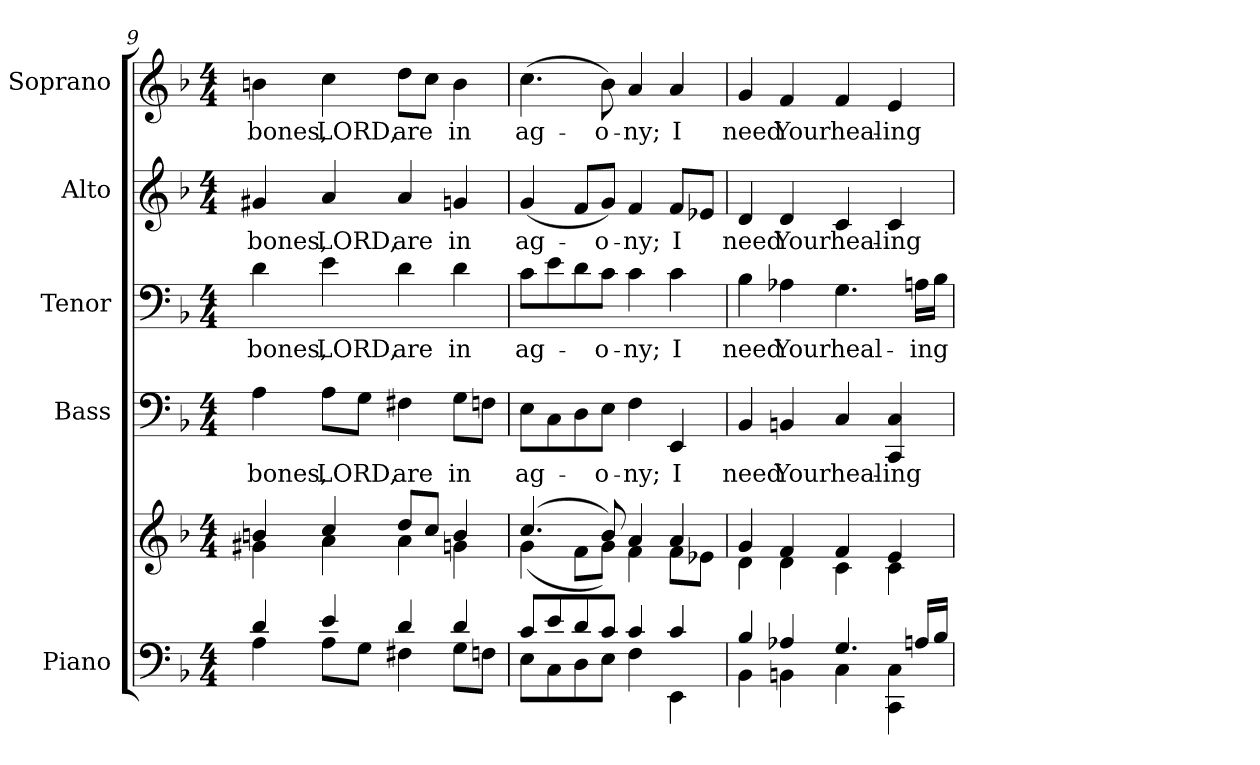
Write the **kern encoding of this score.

**kern	**kern	**kern	**text	**kern	**text	**kern	**text	**kern	**text
*part5	*part5	*part4	*part4	*part3	*part3	*part2	*part2	*part1	*part1
*staff6	*staff5	*staff4	*staff4	*staff3	*staff3	*staff2	*staff2	*staff1	*staff1
*I"Piano	*	*I"Bass	*	*I"Tenor	*	*I"Alto	*	*I"Soprano	*
*I'Pno.	*	*I'B.	*	*I'T.	*	*I'A.	*	*I'S.	*
!!LO:PB:g=z
*clefF4	*clefG2	*clefF4	*	*clefF4	*	*clefG2	*	*clefG2	*
*k[b-]	*k[b-]	*k[b-]	*	*k[b-]	*	*k[b-]	*	*k[b-]	*
*F:	*F:	*F:	*	*F:	*	*F:	*	*F:	*
*M4/4	*M4/4	*M4/4	*	*M4/4	*	*M4/4	*	*M4/4	*
=9	=9	=9	=9	=9	=9	=9	=9	=9	=9
*^	*^	*	*	*	*	*	*	*	*
!	!	!	!	!	!LO:LY:b:color=#000000	!	!	!	!	!	!
!	!	!	!	!	!	!	!LO:LY:b:color=#000000	!	!	!	!
!	!	!	!	!	!	!	!	!	!LO:LY:b:color=#000000	!	!
!	!	!	!	!	!	!	!	!	!	!	!LO:LY:b:color=#000000
4di/	4Ai\	4bni/	4g#Xi\	4Ai\	bones,	4di\	bones,	4g#Xi/	bones,	4bni\	bones,
!	!	!	!	!	!LO:LY:b:color=#000000	!	!	!	!	!	!
!	!	!	!	!	!	!	!LO:LY:b:color=#000000	!	!	!	!
!	!	!	!	!	!	!	!	!	!LO:LY:b:color=#000000	!	!
!	!	!	!	!	!	!	!	!	!	!	!LO:LY:b:color=#000000
4ei/	8Ai\L	4cci/	4ai\	8Ai\L	LORD,	4ei\	LORD,	4ai/	LORD,	4cci\	LORD,
.	8Gi\J	.	.	8Gi\J	.	.	.	.	.	.	.
!	!	!	!	!	!LO:LY:b:color=#000000	!	!	!	!	!	!
!	!	!	!	!	!	!	!LO:LY:b:color=#000000	!	!	!	!
!	!	!	!	!	!	!	!	!	!LO:LY:b:color=#000000	!	!
!	!	!	!	!	!	!	!	!	!	!	!LO:LY:b:color=#000000
4di/	4F#Xi\	8ddi/L	4ai\	4F#Xi\	are	4di\	are	4ai/	are	8ddi\L	are
.	.	8cci/J	.	.	.	.	.	.	.	8cci\J	.
!	!	!	!	!	!LO:LY:b:color=#000000	!	!	!	!	!	!
!	!	!	!	!	!	!	!LO:LY:b:color=#000000	!	!	!	!
!	!	!	!	!	!	!	!	!	!LO:LY:b:color=#000000	!	!
!	!	!	!	!	!	!	!	!	!	!	!LO:LY:b:color=#000000
4di/	8Gi\L	4bi/	4gni\	8Gi\L	in	4di\	in	4gni/	in	4bi\	in
.	8Fni\J	.	.	8Fni\J	.	.	.	.	.	.	.
=10	=10	=10	=10	=10	=10	=10	=10	=10	=10	=10	=10
!	!	!	!	!	!LO:LY:b:color=#000000	!	!	!	!	!	!
!	!	!	!	!	!	!	!LO:LY:b:color=#000000	!	!	!	!
!	!	!	!	!	!	!	!	!	!LO:LY:b:color=#000000	!	!
!	!	!	!	!	!	!	!	!	!	!	!LO:LY:b:color=#000000
8ci/L	8Ei\L	(4.cci/	(4gi\	8Ei\L	ag-	8ci\L	ag-	(4gi/	ag-	(4.cci\	ag-
8ei/	8Ci\	.	.	8Ci\	.	8ei\	.	.	.	.	.
8di/	8Di\	.	8fi\L	8Di\	.	8di\	.	8fi/L	.	.	.
!	!	!	!	!	!LO:LY:b:color=#000000	!	!	!	!	!	!
!	!	!	!	!	!	!	!LO:LY:b:color=#000000	!	!	!	!
!	!	!	!	!	!	!	!	!	!LO:LY:b:color=#000000	!	!
!	!	!	!	!	!	!	!	!	!	!	!LO:LY:b:color=#000000
8ci/J	8Ei\J	8b-i/)	8gi\J)	8Ei\J	-o-	8ci\J	-o-	8gi/J)	-o-	8b-i\)	-o-
!	!	!	!	!	!LO:LY:b:color=#000000	!	!	!	!	!	!
!	!	!	!	!	!	!	!LO:LY:b:color=#000000	!	!	!	!
!	!	!	!	!	!	!	!	!	!LO:LY:b:color=#000000	!	!
!	!	!	!	!	!	!	!	!	!	!	!LO:LY:b:color=#000000
4ci/	4Fi\	4ai/	4fi\	4Fi\	-ny;	4ci\	-ny;	4fi/	-ny;	4ai/	-ny;
!	!	!	!	!	!LO:LY:b:color=#000000	!	!	!	!	!	!
!	!	!	!	!	!	!	!LO:LY:b:color=#000000	!	!	!	!
!	!	!	!	!	!	!	!	!	!LO:LY:b:color=#000000	!	!
!	!	!	!	!	!	!	!	!	!	!	!LO:LY:b:color=#000000
4ci/	4EEi\	4ai/	8fi\L	4EEi/	I	4ci\	I	8fi/L	I	4ai/	I
.	.	.	8e-Xi\J	.	.	.	.	8e-Xi/J	.	.	.
!!LO:PB:g=z
=11	=11	=11	=11	=11	=11	=11	=11	=11	=11	=11	=11
!	!	!	!	!	!LO:LY:b:color=#000000	!	!	!	!	!	!
!	!	!	!	!	!	!	!LO:LY:b:color=#000000	!	!	!	!
!	!	!	!	!	!	!	!	!	!LO:LY:b:color=#000000	!	!
!	!	!	!	!	!	!	!	!	!	!	!LO:LY:b:color=#000000
4B-i/	4BB-i\	4gi/	4di\	4BB-i/	need	4B-i\	need	4di/	need	4gi/	need
!	!	!	!	!	!LO:LY:b:color=#000000	!	!	!	!	!	!
!	!	!	!	!	!	!	!LO:LY:b:color=#000000	!	!	!	!
!	!	!	!	!	!	!	!	!	!LO:LY:b:color=#000000	!	!
!	!	!	!	!	!	!	!	!	!	!	!LO:LY:b:color=#000000
4A-Xi/	4BBni\	4fi/	4di\	4BBni/	Your	4A-Xi\	Your	4di/	Your	4fi/	Your
!	!	!	!	!	!LO:LY:b:color=#000000	!	!	!	!	!	!
!	!	!	!	!	!	!	!LO:LY:b:color=#000000	!	!	!	!
!	!	!	!	!	!	!	!	!	!LO:LY:b:color=#000000	!	!
!	!	!	!	!	!	!	!	!	!	!	!LO:LY:b:color=#000000
4.Gi/	4Ci\	4fi/	4ci\	4Ci/	heal-	4.Gi\	heal-	4ci/	heal-	4fi/	heal-
!	!	!	!	!	!LO:LY:b:color=#000000	!	!	!	!	!	!
!	!	!	!	!	!	!	!	!	!LO:LY:b:color=#000000	!	!
!	!	!	!	!	!	!	!	!	!	!	!LO:LY:b:color=#000000
.	4CCi\ 4Ci	4ei/	4ci\	4CCi/ 4Ci	-ing	.	.	4ci/	-ing	4ei/	-ing
!	!	!	!	!	!	!	!LO:LY:b:color=#000000	!	!	!	!
16Ani/LL	.	.	.	.	.	16Ani\LL	-ing	.	.	.	.
16B-i/JJ	.	.	.	.	.	16B-i\JJ	.	.	.	.	.
*v	*v	*	*	*	*	*	*	*	*	*	*
*	*v	*v	*	*	*	*	*	*	*	*
=	=	=	=	=	=	=	=	=	=
*-	*-	*-	*-	*-	*-	*-	*-	*-	*-
